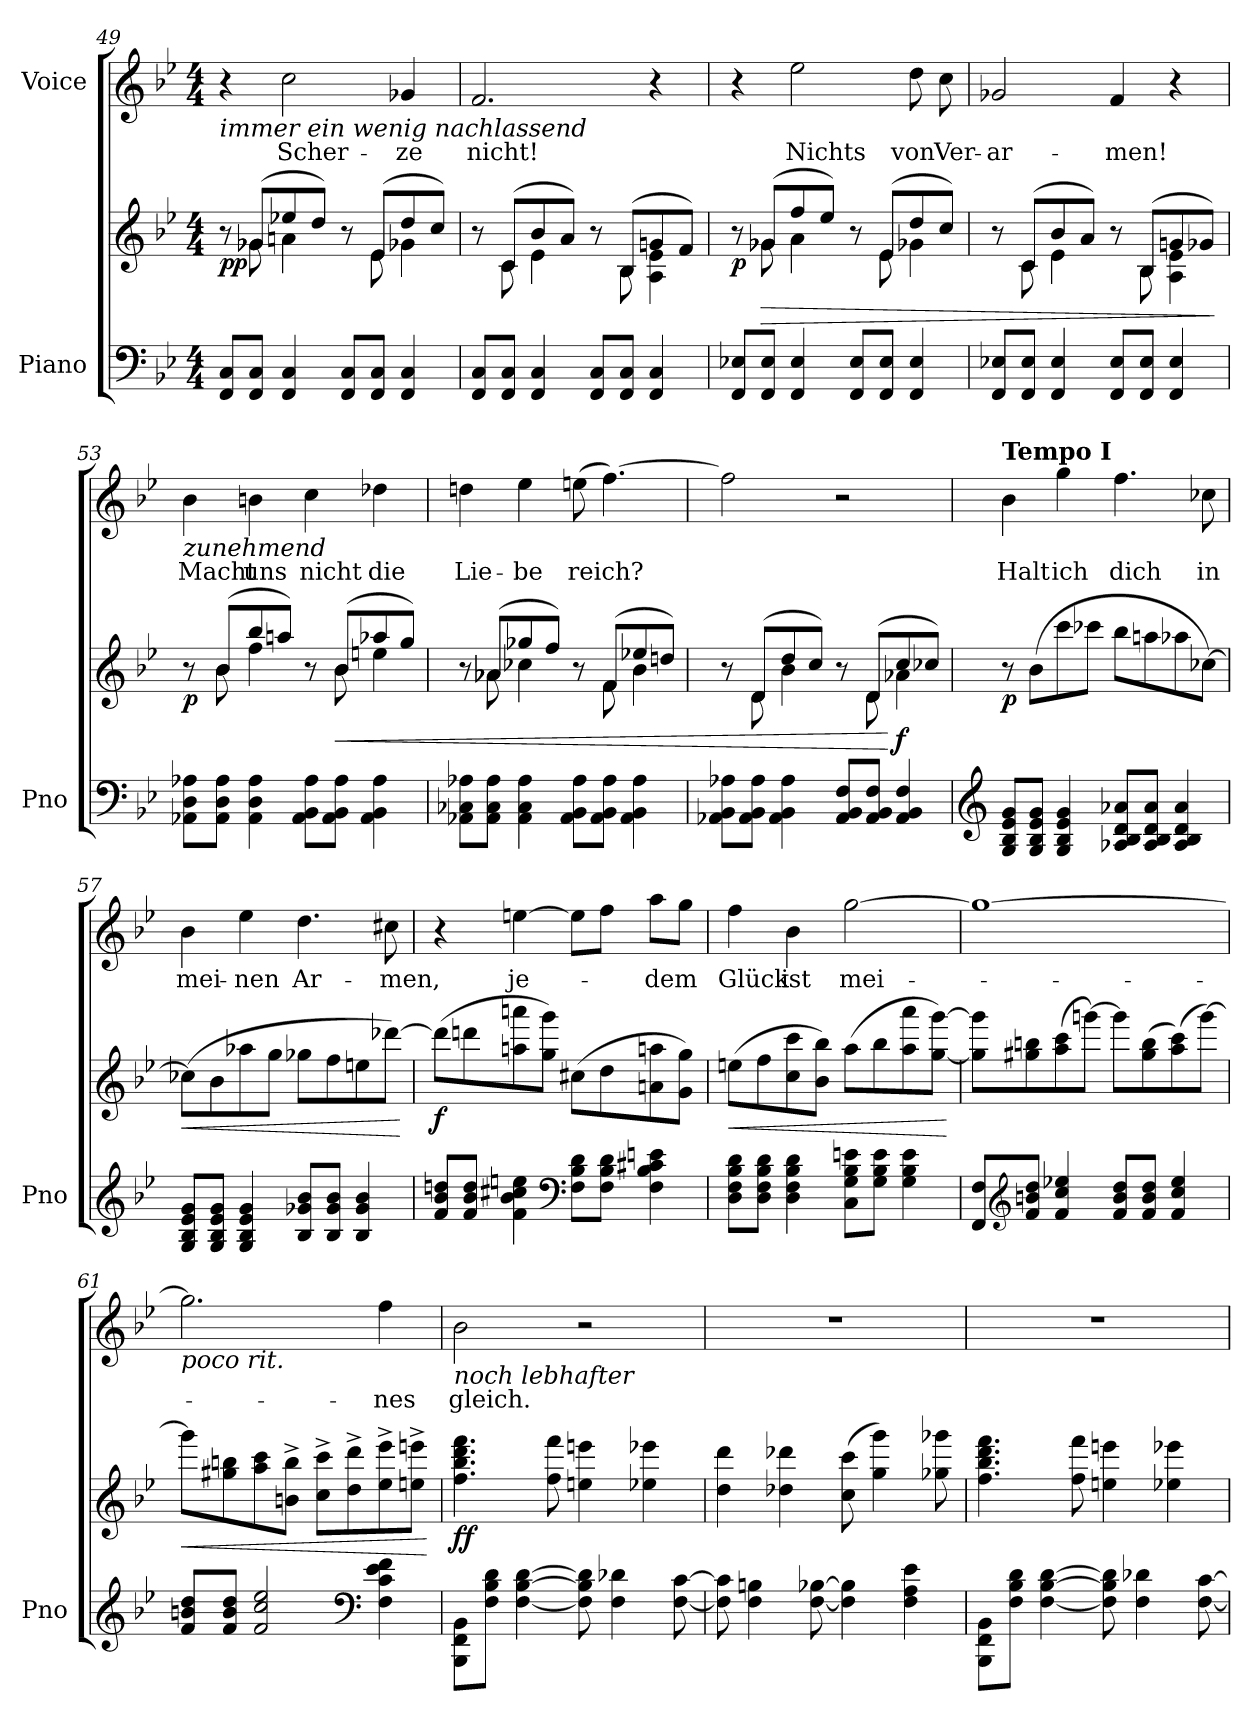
**kern	**kern	**dynam	**kern	**text
*part2	*part2	*part2	*part1	*part1
*staff3	*staff2	*staff2/3	*staff1	*staff1
*I"Piano	*	*	*I"Voice	*
*I'Pno	*	*	*	*
!!LO:LB:g=z
*clefF4	*clefG2	*	*clefG2	*
*k[b-e-]	*k[b-e-]	*	*k[b-e-]	*
*M4/4	*M4/4	*	*M4/4	*
=49	=49	=49	=49	=49
*	*^	*	*	*
!	!	!	!	!LO:TX:b:i:t=immer ein wenig nachlassend	!
!	!	!	!LO:DY:b	!	!
8FF/ 8C/L	8r	8ryy	pp	4r	.
8FF/ 8C/J	(>8g-X/L	8g-\	.	.	.
!	!	!	!	!	!LO:LY:b
4FF/ 4C/	8ee-X/	4an\	.	2cc\	Scher-
.	8dd/J)	.	.	.	.
8FF/ 8C/L	8r	8ryy	.	.	.
8FF/ 8C/J	(>8e-/L	8e-\	.	.	.
!	!	!	!	!	!LO:LY:b
4FF/ 4C/	8dd/	4g-X\	.	4g-X/	-ze
.	8cc/J)	.	.	.	.
=50	=50	=50	=50	=50	=50
!	!	!	!	!	!LO:LY:b
8FF/ 8C/L	8r	8ryy	.	2.f/	nicht!
8FF/ 8C/J	(>8c/L	8c\	.	.	.
4FF/ 4C/	8b-/	4e-\	.	.	.
.	8a/J)	.	.	.	.
8FF/ 8C/L	8r	8ryy	.	.	.
8FF/ 8C/J	(>8B-/L	8B-\	.	.	.
4FF/ 4C/	8gn/	4A\ 4e-\	.	4r	.
.	8f/J)	.	.	.	.
=51	=51	=51	=51	=51	=51
!	!	!	!LO:DY:b	!	!
8FF/ 8E-X/L	8r	8ryy	p	4r	.
!	!	!	!LO:HP:b	!	!
8FF/ 8E-/J	(>8g-X/L	8g-\	>	.	.
!	!	!	!	!	!LO:LY:b
4FF/ 4E-/	8ff/	4a\	.	2ee-\	Nichts
.	8ee-/J)	.	.	.	.
8FF/ 8E-/L	8r	8ryy	.	.	.
8FF/ 8E-/J	(>8e-/L	8e-\	.	.	.
!	!	!	!	!	!LO:LY:b
4FF/ 4E-/	8dd/	4g-X\	.	8dd\	von
!	!	!	!	!	!LO:LY:b
.	8cc/J)	.	.	8cc\	Ver-
=52	=52	=52	=52	=52	=52
!	!	!	!	!	!LO:LY:b
8FF/ 8E-X/L	8r	8ryy	.	2g-X/	-ar-
8FF/ 8E-/J	(>8c/L	8c\	.	.	.
4FF/ 4E-/	8b-/	4e-\	.	.	.
.	8a/J)	.	.	.	.
!	!	!	!	!	!LO:LY:b
8FF/ 8E-/L	8r	8ryy	.	4f/	-men!
8FF/ 8E-/J	(>8B-/L	8B-\	.	.	.
4FF/ 4E-/	8gn/	4A\ 4e-\	.	4r	.
.	8g-X/J)	.	.	.	.
*	*v	*v	*	*	*
.	.	]	.	.
!!LO:LB:g=z
=53	=53	=53	=53	=53
*	*^	*	*	*
!	!	!	!	!LO:TX:b:i:t=zunehmend	!
!	!	!	!LO:DY:b	!	!LO:LY:b
8AA-X\ 8D\ 8A-X\L	8r	8ryy	p	4b-\	Macht
8AA-\ 8D\ 8A-\J	(>8b-/L	8b-\	.	.	.
!	!	!	!	!	!LO:LY:b
4AA-\ 4D\ 4A-\	8bb-/	4ff\	.	4bn\	uns
.	8aan/J)	.	.	.	.
!	!	!	!	!	!LO:LY:b
8AA-\ 8BB-\ 8A-\L	8r	8ryy	.	4cc\	nicht
!	!	!	!LO:HP:b	!	!
8AA-\ 8BB-\ 8A-\J	(>8b-/L	8b-\	<	.	.
!	!	!	!	!	!LO:LY:b
4AA-\ 4BB-\ 4A-\	8aa-X/	4een\	.	4dd-X\	die
.	8gg/J)	.	.	.	.
=54	=54	=54	=54	=54	=54
!	!	!	!	!	!LO:LY:b
8AA-X\ 8C-X\ 8A-X\L	8r	8ryy	.	4ddn\	Lie-
8AA-\ 8C-\ 8A-\J	(>8a-X/L	8a-\	.	.	.
!	!	!	!	!	!LO:LY:b
4AA-\ 4C-\ 4A-\	8gg-X/	4cc-X\	.	4ee-\	-be
.	8ff/J)	.	.	.	.
!	!	!	!	!	!LO:LY:b
8AA-\ 8BB-\ 8A-\L	8r	8ryy	.	(8een\	reich?
8AA-\ 8BB-\ 8A-\J	(>8f/L	8f\	.	[4.ff\)	.
4AA-\ 4BB-\ 4A-\	8ee-X/	4b-\	.	.	.
.	8ddn/J)	.	.	.	.
=55	=55	=55	=55	=55	=55
8AA-X\ 8BB-\ 8A-X\L	8r	8ryy	.	2ff\]	.
8AA-\ 8BB-\ 8A-\J	(>8d/L	8d\	.	.	.
4AA-\ 4BB-\ 4A-\	8dd/	4b-\	.	.	.
.	8cc/J)	.	.	.	.
8AA-/ 8BB-/ 8F/L	8r	8ryy	.	2r	.
8AA-/ 8BB-/ 8F/J	(>8d/L	8d\	.	.	.
!	!	!	!LO:DY:n=1:b	!	!
4AA-/ 4BB-/ 4F/	8cc/	4a-X\	[ f	.	.
.	8cc-X/J)	.	.	.	.
*	*v	*v	*	*	*
=56	=56	=56	=56	=56
*clefG2	*	*	*	*
!	!	!	!LO:TX:a:B:t=Tempo I	!
!	!	!LO:DY:b	!	!LO:LY:b
8G/ 8B-/ 8e-/ 8g/L	8r	p	4b-\	Halt
8G/ 8B-/ 8e-/ 8g/J	(8b-\L	.	.	.
!	!	!	!	!LO:LY:b
4G/ 4B-/ 4e-/ 4g/	8ccc\	.	4gg\	ich
.	8ccc-X\J	.	.	.
!	!	!	!	!LO:LY:b
8A-X/ 8B-/ 8d/ 8a-X/L	8bb-\L	.	4.ff\	dich
8A-/ 8B-/ 8d/ 8a-/J	8aan\	.	.	.
4A-/ 4B-/ 4d/ 4a-/	8aa-X\	.	.	.
!	!	!	!	!LO:LY:b
.	[8cc-X\J)	.	8cc-X\	in
!!LO:PB:g=z
=57	=57	=57	=57	=57
!	!	!LO:HP:b	!	!LO:LY:b
8G/ 8B-/ 8e-/ 8g/L	(8cc-X\L]	<	4b-\	mei-
8G/ 8B-/ 8e-/ 8g/J	8b-\	.	.	.
!	!	!	!	!LO:LY:b
4G/ 4B-/ 4e-/ 4g/	8aa-X\	.	4ee-\	-nen
.	8gg\J	.	.	.
!	!	!	!	!LO:LY:b
8B-/ 8g-X/ 8b-/L	8gg-X\L	.	4.dd\	Ar-
8B-/ 8g-/ 8b-/J	8ff\	.	.	.
4B-/ 4g-/ 4b-/	8een\	.	.	.
!	!	!	!	!LO:LY:b
.	[8ddd-X\J)	.	8cc#X\	-men,
.	.	[	.	.
=58	=58	=58	=58	=58
!	!	!LO:DY:b	!	!
8f/ 8b-/ 8ddn/L	(8ddd-\L]	f	4r	.
8f/ 8b-/ 8dd/J	8dddn\	.	.	.
!	!	!	!	!LO:LY:b
4f\ 4b-\ 4cc#X\ 4een\	8aan\ 8aaan\	.	[4een\	je-
.	8gg\ 8ggg\J)	.	.	.
*clefF4	*	*	*	*
8F\ 8B-\ 8d\L	(8cc#X\L	.	8ee\L]	.
8F\ 8B-\ 8d\J	8dd\	.	8ff\J	.
!	!	!	!	!LO:LY:b
4F\ 4B-\ 4c#X\ 4en\	8an\ 8aan\	.	8aa\L	-dem
.	8g\ 8gg\J)	.	8gg\J	.
=59	=59	=59	=59	=59
!	!	!LO:HP:b	!	!LO:LY:b
8D\ 8F\ 8B-\ 8d\L	(8een\L	<	4ff\	Glück
8D\ 8F\ 8B-\ 8d\J	8ff\	.	.	.
!	!	!	!	!LO:LY:b
4D\ 4F\ 4B-\ 4d\	8cc\ 8ccc\	.	4b-\	ist
.	8b-\ 8bb-\J)	.	.	.
!	!	!	!	!LO:LY:b
8C\ 8G\ 8B-\ 8en\L	(8aa\L	.	[2gg\	mei-
8G\ 8B-\ 8e\J	8bb-\	.	.	.
4G\ 4B-\ 4e\	8aa\ 8aaa\	.	.	.
.	[8gg\ [8ggg\J)	.	.	.
.	.	[	.	.
=60	=60	=60	=60	=60
!	!	!LO:DY:b	!	!
!	!	!LO:DY:n=1:b	!	!
8FF/ 8F/L	8gg\] 8ggg\]L	other-dynamics f	1gg_	.
*clefG2	*	*	*	*
8f/ 8bn/ 8dd/J	8gg#X\ 8bbn\	.	.	.
4f/ 4cc/ 4ee-X/	(8aa\ 8ccc\	.	.	.
.	[8gggn\J)	.	.	.
8f/ 8b/ 8dd/L	8ggg\L]	.	.	.
8f/ 8b/ 8dd/J	(8gg#\ 8bb\	.	.	.
4f/ 4cc/ 4ee-/	(8aa\ 8ccc\)	.	.	.
.	[8ggg\J)	.	.	.
!!LO:LB:g=z
=61	=61	=61	=61	=61
!	!	!	!LO:TX:b:i:t=poco rit.	!
!	!	!LO:HP:b	!	!
8f/ 8bn/ 8dd/L	8ggg\L]	<	2.gg\]	.
8f/ 8b/ 8dd/J	8gg#X\ 8bbn\	.	.	.
2f/ 2cc/ 2ee-/	8aa\ 8ccc\	.	.	.
.	8bn\^ 8bb\^J	.	.	.
.	8cc\^ 8ccc\^L	.	.	.
.	8dd\^ 8ddd\^	.	.	.
*clefF4	*	*	*	*
!	!	!	!	!LO:LY:b
4F\ 4c\ 4e-\ 4f\	8ee-\^ 8eee-\^	.	4ff\	-nes
.	8een\^ 8eeen\^J	.	.	.
.	.	[	.	.
=62	=62	=62	=62	=62
!	!	!	!LO:TX:b:i:t=noch lebhafter	!
!	!	!LO:DY:b	!	!LO:LY:b
8BBB-\ 8FF\ 8BB-\L	4.ff\ 4.bb-\ 4.ddd\ 4.fff\	ff	2b-\	gleich.
8F\ 8B-\ 8d\J	.	.	.	.
[4F\ [4B-\ [4d\	.	.	.	.
.	8ff\ 8fff\	.	.	.
8F\] 8B-\] 8d\]	4een\ 4eeen\	.	2r	.
4F\ 4d-X\	.	.	.	.
.	4ee-X\ 4eee-X\	.	.	.
[8F\ [8c\	.	.	.	.
=63	=63	=63	=63	=63
8F\] 8c\]	4dd\ 4ddd\	.	1r	.
4F\ 4Bn\	.	.	.	.
.	4dd-X\ 4ddd-X\	.	.	.
[8F\ [8B-X\	.	.	.	.
4F\] 4B-\]	(8cc\ 8ccc\	.	.	.
.	4gg\ 4ggg\)	.	.	.
4F\ 4A\ 4e-\	.	.	.	.
.	8gg-X\ 8ggg-X\	.	.	.
=64	=64	=64	=64	=64
8BBB-\ 8FF\ 8BB-\L	4.ff\ 4.bb-\ 4.ddd\ 4.fff\	.	1r	.
8F\ 8B-\ 8d\J	.	.	.	.
[4F\ [4B-\ [4d\	.	.	.	.
.	8ff\ 8fff\	.	.	.
8F\] 8B-\] 8d\]	4een\ 4eeen\	.	.	.
4F\ 4d-X\	.	.	.	.
.	4ee-X\ 4eee-X\	.	.	.
[8F\ [8c\	.	.	.	.
=	=	=	=	=
*-	*-	*-	*-	*-
